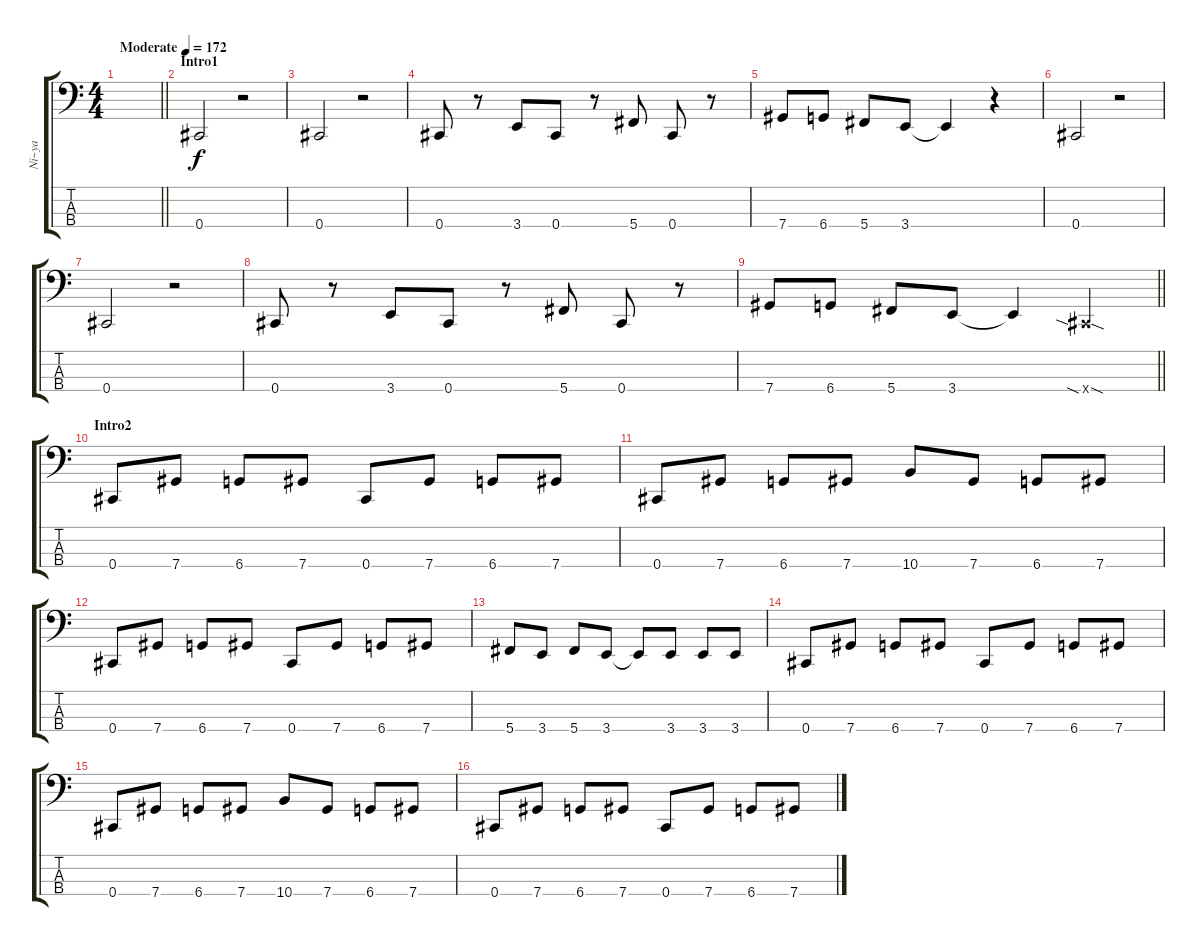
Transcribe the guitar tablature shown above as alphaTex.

\track ("Ni~ya" "Ni~ya") {instrument electricbasspick}
\staff {score tabs}
\tuning (Gb2 Db2 Ab1 Db1) {hide}
\ts (4 4)
\tempo (172 "Moderate")
\clef f4
\barLineRight lightlight
\ks c
|
\section ("" "Intro1")
0.4.2 r.2 |
0.4.2 r.2 |
0.4.8 r.8 3.4.8 0.4.8 r.8 5.4.8 0.4.8 r.8 |
7.4.8 6.4.8 5.4.8 3.4.8 3.4{t}.4 r.4 |
0.4.2 r.2 |
0.4.2 r.2 |
0.4.8 r.8 3.4.8 0.4.8 r.8 5.4.8 0.4.8 r.8 |
\barLineRight lightlight
7.4.8 6.4.8 5.4.8 3.4.8 3.4{t}.4 0.4{sia sod x}.4 |
\section ("" "Intro2")
0.4.8 7.4.8 6.4.8 7.4.8 0.4.8 7.4.8 6.4.8 7.4.8 |
0.4.8 7.4.8 6.4.8 7.4.8 10.4.8 7.4.8 6.4.8 7.4.8 |
0.4.8 7.4.8 6.4.8 7.4.8 0.4.8 7.4.8 6.4.8 7.4.8 |
5.4.8 3.4.8 5.4.8 3.4.8 3.4{t}.8 3.4.8 3.4.8 3.4.8 |
0.4.8 7.4.8 6.4.8 7.4.8 0.4.8 7.4.8 6.4.8 7.4.8 |
0.4.8 7.4.8 6.4.8 7.4.8 10.4.8 7.4.8 6.4.8 7.4.8 |
0.4.8 7.4.8 6.4.8 7.4.8 0.4.8 7.4.8 6.4.8 7.4.8
